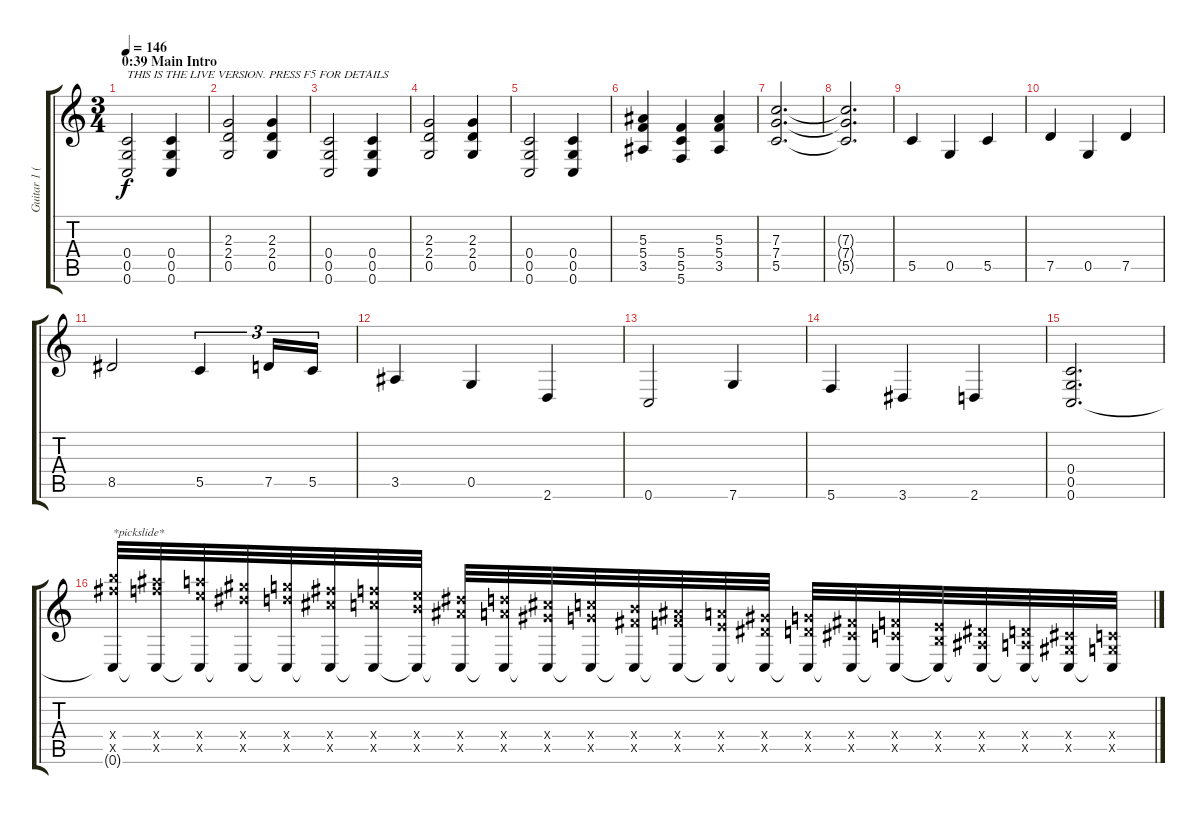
\track ("Guitar 1 (Teemu)" "Guitar 1 (") {instrument distortionguitar}
\staff {score tabs}
\tuning (D4 A3 F3 C3 G2 C2) {hide}
\ts (3 4)
\section ("" "0:39 Main Intro")
\tempo 146
\clef g2
\ks c
(0.4 0.5 0.6).2{txt "THIS IS THE LIVE VERSION. PRESS F5 FOR DETAILS" dy f} (0.4 0.5 0.6).4 |
(2.3 2.4 0.5).2 (2.3 2.4 0.5).4 |
(0.4 0.5 0.6).2 (0.4 0.5 0.6).4 |
(2.3 2.4 0.5).2 (2.3 2.4 0.5).4 |
(0.4 0.5 0.6).2 (0.4 0.5 0.6).4 |
(5.3 5.4 3.5).4 (5.4 5.5 5.6).4 (5.3 5.4 3.5).4 |
(7.3 7.4 5.5).2{d} |
(7.3{t} 7.4{t} 5.5{t}).2{d} |
5.5.4 0.5.4 5.5.4 |
7.5.4 0.5.4 7.5.4 |
8.5.2 5.5.4{tu (3 2)} 7.5.16{tu (3 2)} 5.5.16{tu (3 2)} |
3.5.4 0.5.4 2.6.4 |
0.6.2 7.6.4 |
5.6.4 3.6.4 2.6.4 |
(0.4 0.5 0.6).2{d} |
(23.4{x} 23.5{x} 0.6{t}).32{txt "*pickslide*"} (22.4{x} 22.5{x} 0.6{t}).32 (21.4{x} 21.5{x} 0.6{t}).32 (20.4{x} 20.5{x} 0.6{t}).32 (19.4{x} 19.5{x} 0.6{t}).32 (18.4{x} 18.5{x} 0.6{t}).32 (17.4{x} 17.5{x} 0.6{t}).32 (16.4{x} 16.5{x} 0.6{t}).32 (15.4{x} 15.5{x} 0.6{t}).32 (14.4{x} 14.5{x} 0.6{t}).32 (13.4{x} 13.5{x} 0.6{t}).32 (12.4{x} 12.5{x} 0.6{t}).32 (11.4{x} 11.5{x} 0.6{t}).32 (10.4{x} 10.5{x} 0.6{t}).32 (9.4{x} 9.5{x} 0.6{t}).32 (8.4{x} 8.5{x} 0.6{t}).32 (7.4{x} 7.5{x} 0.6{t}).32 (6.4{x} 6.5{x} 0.6{t}).32 (5.4{x} 5.5{x} 0.6{t}).32 (4.4{x} 4.5{x} 0.6{t}).32 (3.4{x} 3.5{x} 0.6{t}).32 (2.4{x} 2.5{x} 0.6{t}).32 (1.4{x} 1.5{x} 0.6{t}).32 (0.4{x} 0.5{x} 0.6{t}).32
